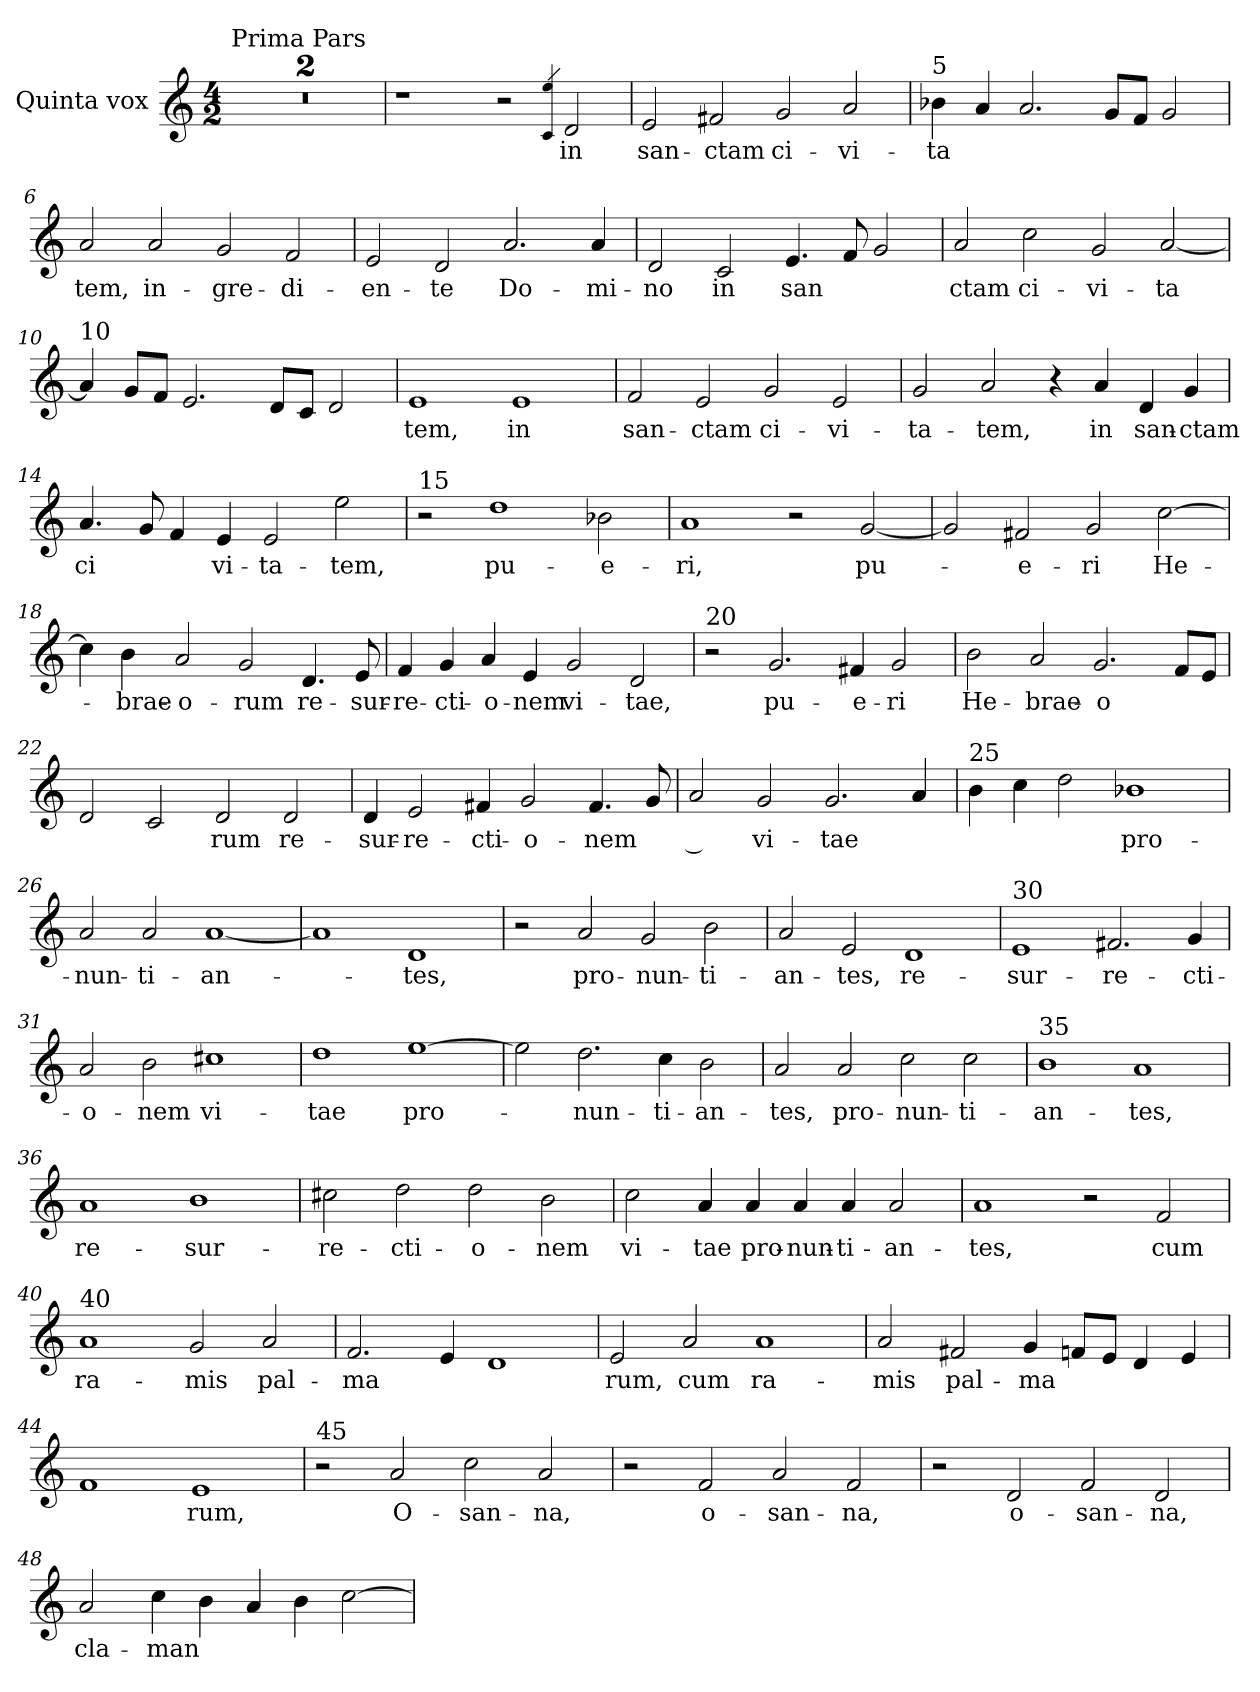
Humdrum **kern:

**kern	**text
*part1	*part1
*staff1	*staff1
*I"Quinta vox	*
*I'V	*
*clefG2	*
*k[]	*
*M4/2	*
=1	=1
!LO:TX:a:t=Prima Pars	!
0r	.
=2	=2
0r	.
=3	=3
1r	.
2r	.
4qc 4qee	.
!	!LO:LY:b
2d/	in
=4	=4
!	!LO:LY:b
2e/	san-
!	!LO:LY:b
2f#X/	ctam
!	!LO:LY:b
2g/	ci-
!	!LO:LY:b
2a/	vi-
=5	=5
!LO:TX:a:t=5	!
!	!LO:LY:b
4b-X\	ta
4a/	.
2.a/	.
8g/L	.
8f/J	.
2g/	.
!!LO:LB:g=z
=6	=6
!	!LO:LY:b
2a/	tem,
!	!LO:LY:b
2a/	in-
!	!LO:LY:b
2g/	gre-
!	!LO:LY:b
2f/	di-
!!LO:LB:g=z
=7	=7
!	!LO:LY:b
2e/	en-
!	!LO:LY:b
2d/	te
!	!LO:LY:b
2.a/	Do-
!	!LO:LY:b
4a/	mi-
=8	=8
!	!LO:LY:b
2d/	no
!	!LO:LY:b
2c/	in
!	!LO:LY:b
4.e/	san
8f/	.
2g/	.
=9	=9
!	!LO:LY:b
2a/	ctam
!	!LO:LY:b
2cc\	ci-
!	!LO:LY:b
2g/	vi-
!	!LO:LY:b
[2a/	ta-
=10	=10
!LO:TX:a:t=10	!
4a/]	.
8g/L	.
8f/J	.
2.e/	.
!	!LO:LY:b
8d/L	-
8c/J	.
2d/	.
=11	=11
!	!LO:LY:b
1e	tem,
!	!LO:LY:b
1e	in
!!LO:LB:g=z
=12	=12
!	!LO:LY:b
2f/	san-
!	!LO:LY:b
2e/	ctam
!	!LO:LY:b
2g/	ci-
!	!LO:LY:b
2e/	vi-
=13	=13
!	!LO:LY:b
2g/	ta-
!	!LO:LY:b
2a/	tem,
4r	.
!	!LO:LY:b
4a/	in
!	!LO:LY:b
4d/	san-
!	!LO:LY:b
4g/	ctam
=14	=14
!	!LO:LY:b
4.a/	ci-
8g/	.
!	!LO:LY:b
4f/	-
!	!LO:LY:b
4e/	vi-
!	!LO:LY:b
2e/	ta-
!	!LO:LY:b
2ee\	tem,
=15	=15
!LO:TX:a:t=15	!
2r	.
!	!LO:LY:b
1dd	pu-
!	!LO:LY:b
2b-X\	e-
!!LO:LB:g=z
=16	=16
!	!LO:LY:b
1a	ri,
2r	.
!	!LO:LY:b
[2g/	pu-
=17	=17
2g/]	.
!	!LO:LY:b
2f#X/	e-
!	!LO:LY:b
2g/	ri
!	!LO:LY:b
[2cc\	He-
=18	=18
4cc\]	.
!	!LO:LY:b
4b\	brae-
!	!LO:LY:b
2a/	o-
!	!LO:LY:b
2g/	rum
!	!LO:LY:b
4.d/	re-
!	!LO:LY:b
8e/	sur-
=19	=19
!	!LO:LY:b
4f/	re-
!	!LO:LY:b
4g/	cti-
!	!LO:LY:b
4a/	o-
!	!LO:LY:b
4e/	nem
!	!LO:LY:b
2g/	vi-
!	!LO:LY:b
2d/	tae,
!!LO:LB:g=z
=20	=20
!LO:TX:a:t=20	!
2r	.
!	!LO:LY:b
2.g/	pu-
!	!LO:LY:b
4f#X/	e-
!	!LO:LY:b
2g/	ri
=21	=21
!	!LO:LY:b
2b\	He-
!	!LO:LY:b
2a/	brae-
!	!LO:LY:b
2.g/	o-
8f/L	.
8e/J	.
=22	=22
2d/	.
!	!LO:LY:b
2c/	-
!	!LO:LY:b
2d/	rum
!	!LO:LY:b
2d/	re-
=23	=23
!	!LO:LY:b
4d/	sur-
!	!LO:LY:b
2e/	re-
!	!LO:LY:b
4f#X/	cti-
!	!LO:LY:b
2g/	o-
!	!LO:LY:b
4.f#/	nem
8g/	.
!!LO:LB:g=z
=24	=24
!	!LO:LY:b
2a/	__
!	!LO:LY:b
2g/	vi-
!	!LO:LY:b
2.g/	tae
4a/	.
=25	=25
!LO:TX:a:t=25	!
4b\	.
4cc\	.
2dd\	.
!	!LO:LY:b
1b-X	pro-
=26	=26
!	!LO:LY:b
2a/	nun-
!	!LO:LY:b
2a/	ti-
!	!LO:LY:b
[1a	an-
=27	=27
1a]	.
!	!LO:LY:b
1d	tes,
=28	=28
2r	.
!	!LO:LY:b
2a/	pro-
!	!LO:LY:b
2g/	nun-
!	!LO:LY:b
2b\	ti-
!!LO:LB:g=z
=29	=29
!	!LO:LY:b
2a/	an-
!	!LO:LY:b
2e/	tes,
!	!LO:LY:b
1d	re-
=30	=30
!LO:TX:a:t=30	!
!	!LO:LY:b
1e	sur-
!	!LO:LY:b
2.f#X/	re-
!	!LO:LY:b
4g/	cti-
=31	=31
!	!LO:LY:b
2a/	o-
!	!LO:LY:b
2b\	nem
!	!LO:LY:b
1cc#X	vi-
=32	=32
!	!LO:LY:b
1dd	tae
!	!LO:LY:b
[1ee	pro-
=33	=33
2ee\]	.
!	!LO:LY:b
2.dd\	nun-
!	!LO:LY:b
4cc\	ti-
!	!LO:LY:b
2b\	an-
!!LO:LB:g=z
=34	=34
!	!LO:LY:b
2a/	tes,
!	!LO:LY:b
2a/	pro-
!	!LO:LY:b
2cc\	nun-
!	!LO:LY:b
2cc\	ti-
!!LO:LB:g=z
=35	=35
!LO:TX:a:t=35	!
!	!LO:LY:b
1b	an-
!	!LO:LY:b
1a	tes,
=36	=36
!	!LO:LY:b
1a	re-
!	!LO:LY:b
1b	sur-
=37	=37
!	!LO:LY:b
2cc#X\	re-
!	!LO:LY:b
2dd\	cti-
!	!LO:LY:b
2dd\	o-
!	!LO:LY:b
2b\	nem
=38	=38
!	!LO:LY:b
2cc\	vi-
!	!LO:LY:b
4a/	tae
!	!LO:LY:b
4a/	pro-
!	!LO:LY:b
4a/	nun-
!	!LO:LY:b
4a/	ti-
!	!LO:LY:b
2a/	an-
=39	=39
!	!LO:LY:b
1a	tes,
2r	.
!	!LO:LY:b
2f/	cum
!!LO:LB:g=z
=40	=40
!LO:TX:a:t=40	!
!	!LO:LY:b
1a	ra-
!	!LO:LY:b
2g/	mis
!	!LO:LY:b
2a/	pal-
=41	=41
!	!LO:LY:b
2.f/	ma-
4e/	.
!	!LO:LY:b
1d	--
=42	=42
!	!LO:LY:b
2e/	rum,
!	!LO:LY:b
2a/	cum
!	!LO:LY:b
1a	ra-
=43	=43
!	!LO:LY:b
2a/	mis
!	!LO:LY:b
2f#X/	pal-
!	!LO:LY:b
4g/	ma
8fn/L	.
8e/J	.
4d/	.
!	!LO:LY:b
4e/	-
=44	=44
!	!LO:LY:b
1f	-
!	!LO:LY:b
1e	rum,
!!LO:PB:g=z
=45	=45
!LO:TX:a:t=45	!
2r	.
!	!LO:LY:b
2a/	O-
!	!LO:LY:b
2cc\	san-
!	!LO:LY:b
2a/	na,
=46	=46
2r	.
!	!LO:LY:b
2f/	o-
!	!LO:LY:b
2a/	san-
!	!LO:LY:b
2f/	na,
=47	=47
2r	.
!	!LO:LY:b
2d/	o-
!	!LO:LY:b
2f/	san-
!	!LO:LY:b
2d/	na,
=48	=48
!	!LO:LY:b
2a/	cla-
!	!LO:LY:b
4cc\	man
4b\	.
4a/	.
!	!LO:LY:b
4b\	-
[2cc\	.
=	=
*-	*-
